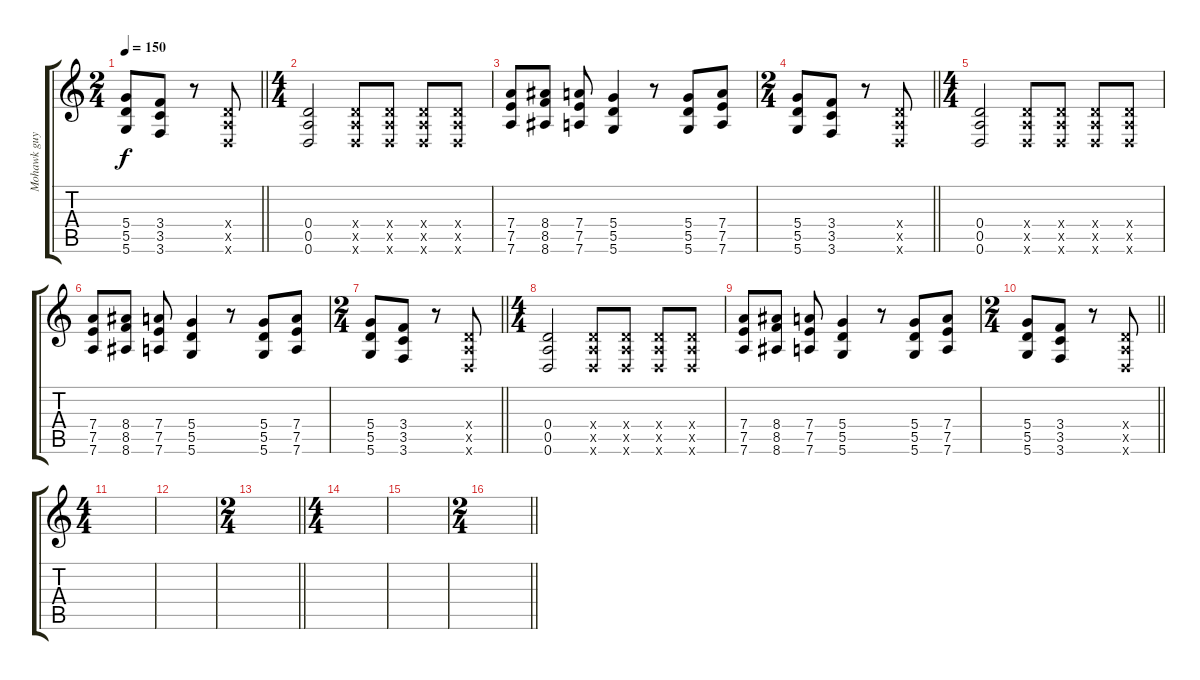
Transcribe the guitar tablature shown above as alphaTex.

\track ("Mohawk guy" "Mohawk guy") {instrument overdrivenguitar}
\staff {score tabs}
\tuning (E4 B3 G3 D3 A2 D2) {hide}
\ts (2 4)
\tempo 150
\clef g2
\barLineRight lightlight
\ks c
(5.4 5.5 5.6).8{dy f} (3.4 3.5 3.6).8 r.8 (0.4{x} 0.5{x} 0.6{x}).8 |
\ts (4 4)
(0.4 0.5 0.6).2 (0.4{x} 0.5{x} 0.6{x}).8 (0.4{x} 0.5{x} 0.6{x}).8 (0.4{x} 0.5{x} 0.6{x}).8 (0.4{x} 0.5{x} 0.6{x}).8 |
(7.4 7.5 7.6).8 (8.4 8.5 8.6).8 (7.4 7.5 7.6).8 (5.4 5.5 5.6).4 r.8 (5.4 5.5 5.6).8 (7.4 7.5 7.6).8 |
\ts (2 4)
\barLineRight lightlight
(5.4 5.5 5.6).8 (3.4 3.5 3.6).8 r.8 (0.4{x} 0.5{x} 0.6{x}).8 |
\ts (4 4)
(0.4 0.5 0.6).2 (0.4{x} 0.5{x} 0.6{x}).8 (0.4{x} 0.5{x} 0.6{x}).8 (0.4{x} 0.5{x} 0.6{x}).8 (0.4{x} 0.5{x} 0.6{x}).8 |
(7.4 7.5 7.6).8 (8.4 8.5 8.6).8 (7.4 7.5 7.6).8 (5.4 5.5 5.6).4 r.8 (5.4 5.5 5.6).8 (7.4 7.5 7.6).8 |
\ts (2 4)
\barLineRight lightlight
(5.4 5.5 5.6).8 (3.4 3.5 3.6).8 r.8 (0.4{x} 0.5{x} 0.6{x}).8 |
\ts (4 4)
(0.4 0.5 0.6).2 (0.4{x} 0.5{x} 0.6{x}).8 (0.4{x} 0.5{x} 0.6{x}).8 (0.4{x} 0.5{x} 0.6{x}).8 (0.4{x} 0.5{x} 0.6{x}).8 |
(7.4 7.5 7.6).8 (8.4 8.5 8.6).8 (7.4 7.5 7.6).8 (5.4 5.5 5.6).4 r.8 (5.4 5.5 5.6).8 (7.4 7.5 7.6).8 |
\ts (2 4)
\barLineRight lightlight
(5.4 5.5 5.6).8 (3.4 3.5 3.6).8 r.8 (0.4{x} 0.5{x} 0.6{x}).8 |
\ts (4 4)
|
|
\ts (2 4)
\barLineRight lightlight
|
\ts (4 4)
|
|
\ts (2 4)
\barLineRight lightlight
